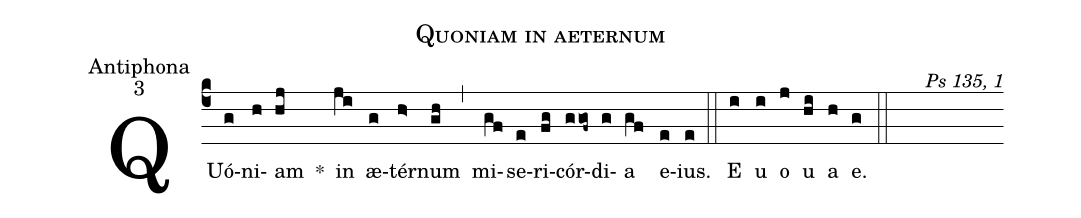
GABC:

name:Quoniam in aeternum;
office-part:Antiphona;
mode:3;
commentary:Ps 135, 1;
%%
(c4) QUó(g)ni(h)am(hj) <sp>*</sp>() in(ji) æ(g)tér(h>)num(gh) (,) mi(gf)se(e)ri(fg)cór(ggof~)di(g)a(gf) e(e)ius.(e) (::)
<eu>E(i) u(i) o(j) u(hi) a(h) e.(g) </eu>(::)
